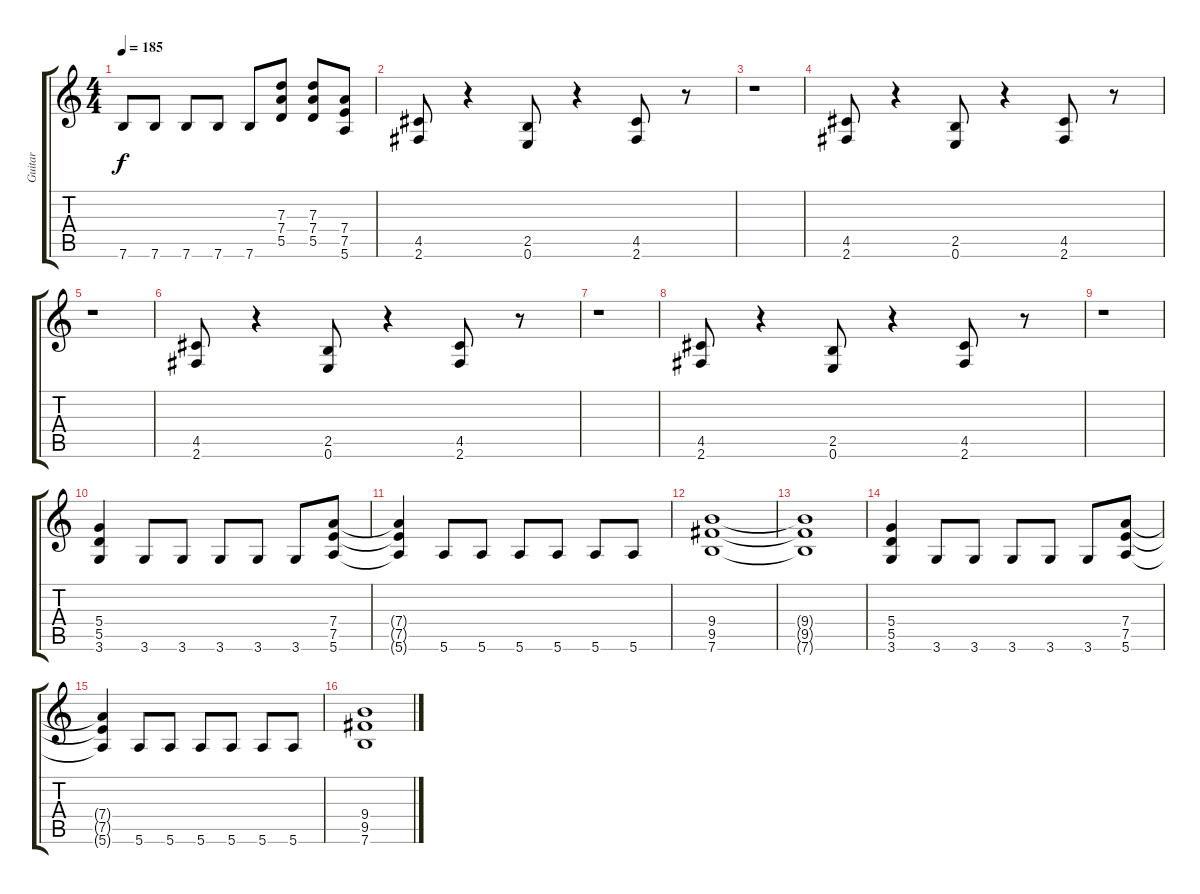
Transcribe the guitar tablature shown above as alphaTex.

\track ("Guitar" "Guitar") {instrument distortionguitar}
\staff {score tabs}
\tuning (E4 B3 G3 D3 A2 E2) {hide}
\ts (4 4)
\tempo 185
\clef g2
\ks c
7.6.8{dy f} 7.6.8 7.6.8 7.6.8 7.6.8 (7.3 7.4 5.5).8 (7.3 7.4 5.5).8 (7.4 7.5 5.6).8 |
(4.5 2.6).8 r.4 (2.5 0.6).8 r.4 (4.5 2.6).8 r.8 |
r.1 |
(4.5 2.6).8 r.4 (2.5 0.6).8 r.4 (4.5 2.6).8 r.8 |
r.1 |
(4.5 2.6).8 r.4 (2.5 0.6).8 r.4 (4.5 2.6).8 r.8 |
r.1 |
(4.5 2.6).8 r.4 (2.5 0.6).8 r.4 (4.5 2.6).8 r.8 |
r.1 |
(5.4 5.5 3.6).4 3.6.8 3.6.8 3.6.8 3.6.8 3.6.8 (7.4 7.5 5.6).8 |
(7.4{t} 7.5{t} 5.6{t}).4 5.6.8 5.6.8 5.6.8 5.6.8 5.6.8 5.6.8 |
(9.4 9.5 7.6).1 |
(9.4{t} 9.5{t} 7.6{t}).1 |
(5.4 5.5 3.6).4 3.6.8 3.6.8 3.6.8 3.6.8 3.6.8 (7.4 7.5 5.6).8 |
(7.4{t} 7.5{t} 5.6{t}).4 5.6.8 5.6.8 5.6.8 5.6.8 5.6.8 5.6.8 |
(9.4 9.5 7.6).1
